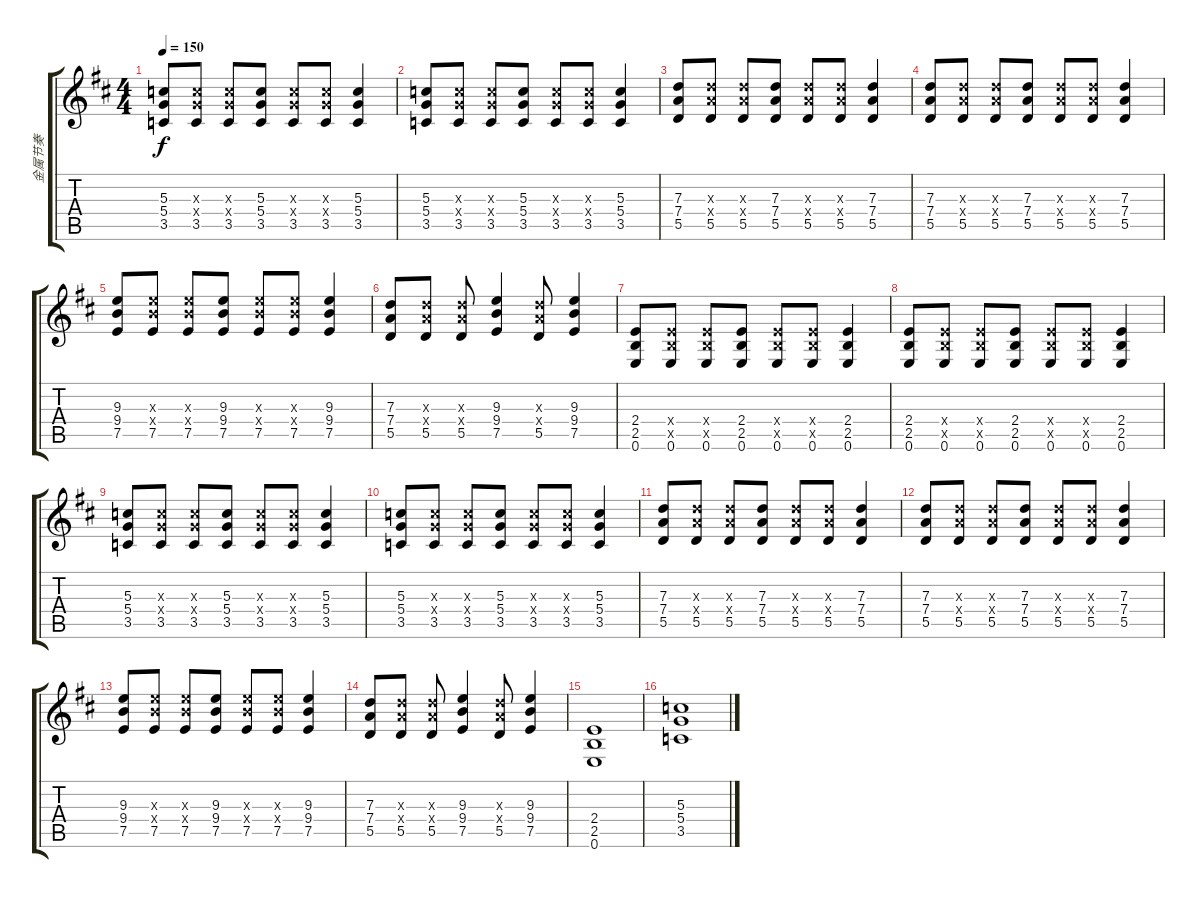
\track ("金属节奏" "金属节奏") {instrument overdrivenguitar}
\staff {score tabs}
\tuning (E4 B3 G3 D3 A2 E2) {hide}
\ts (4 4)
\tempo 150
\clef g2
\ks bminor
(5.3 5.4 3.5).8{dy f} (5.3{x} 5.4{x} 3.5).8 (5.3{x} 5.4{x} 3.5).8 (5.3 5.4 3.5).8 (5.3{x} 5.4{x} 3.5).8 (5.3{x} 5.4{x} 3.5).8 (5.3 5.4 3.5).4 |
(5.3 5.4 3.5).8 (5.3{x} 5.4{x} 3.5).8 (5.3{x} 5.4{x} 3.5).8 (5.3 5.4 3.5).8 (5.3{x} 5.4{x} 3.5).8 (5.3{x} 5.4{x} 3.5).8 (5.3 5.4 3.5).4 |
(7.3 7.4 5.5).8 (7.3{x} 7.4{x} 5.5).8 (7.3{x} 7.4{x} 5.5).8 (7.3 7.4 5.5).8 (7.3{x} 7.4{x} 5.5).8 (7.3{x} 7.4{x} 5.5).8 (7.3 7.4 5.5).4 |
(7.3 7.4 5.5).8 (7.3{x} 7.4{x} 5.5).8 (7.3{x} 7.4{x} 5.5).8 (7.3 7.4 5.5).8 (7.3{x} 7.4{x} 5.5).8 (7.3{x} 7.4{x} 5.5).8 (7.3 7.4 5.5).4 |
(9.3 9.4 7.5).8 (9.3{x} 9.4{x} 7.5).8 (9.3{x} 9.4{x} 7.5).8 (9.3 9.4 7.5).8 (9.3{x} 9.4{x} 7.5).8 (9.3{x} 9.4{x} 7.5).8 (9.3 9.4 7.5).4 |
(7.3 7.4 5.5).8 (7.3{x} 7.4{x} 5.5).8 (7.3{x} 7.4{x} 5.5).8 (9.3 9.4 7.5).4 (7.3{x} 7.4{x} 5.5).8 (9.3 9.4 7.5).4 |
(2.4 2.5 0.6).8 (2.4{x} 2.5{x} 0.6).8 (2.4{x} 2.5{x} 0.6).8 (2.4 2.5 0.6).8 (2.4{x} 2.5{x} 0.6).8 (2.4{x} 2.5{x} 0.6).8 (2.4 2.5 0.6).4 |
(2.4 2.5 0.6).8 (2.4{x} 2.5{x} 0.6).8 (2.4{x} 2.5{x} 0.6).8 (2.4 2.5 0.6).8 (2.4{x} 2.5{x} 0.6).8 (2.4{x} 2.5{x} 0.6).8 (2.4 2.5 0.6).4 |
(5.3 5.4 3.5).8 (5.3{x} 5.4{x} 3.5).8 (5.3{x} 5.4{x} 3.5).8 (5.3 5.4 3.5).8 (5.3{x} 5.4{x} 3.5).8 (5.3{x} 5.4{x} 3.5).8 (5.3 5.4 3.5).4 |
(5.3 5.4 3.5).8 (5.3{x} 5.4{x} 3.5).8 (5.3{x} 5.4{x} 3.5).8 (5.3 5.4 3.5).8 (5.3{x} 5.4{x} 3.5).8 (5.3{x} 5.4{x} 3.5).8 (5.3 5.4 3.5).4 |
(7.3 7.4 5.5).8 (7.3{x} 7.4{x} 5.5).8 (7.3{x} 7.4{x} 5.5).8 (7.3 7.4 5.5).8 (7.3{x} 7.4{x} 5.5).8 (7.3{x} 7.4{x} 5.5).8 (7.3 7.4 5.5).4 |
(7.3 7.4 5.5).8 (7.3{x} 7.4{x} 5.5).8 (7.3{x} 7.4{x} 5.5).8 (7.3 7.4 5.5).8 (7.3{x} 7.4{x} 5.5).8 (7.3{x} 7.4{x} 5.5).8 (7.3 7.4 5.5).4 |
(9.3 9.4 7.5).8 (9.3{x} 9.4{x} 7.5).8 (9.3{x} 9.4{x} 7.5).8 (9.3 9.4 7.5).8 (9.3{x} 9.4{x} 7.5).8 (9.3{x} 9.4{x} 7.5).8 (9.3 9.4 7.5).4 |
(7.3 7.4 5.5).8 (7.3{x} 7.4{x} 5.5).8 (7.3{x} 7.4{x} 5.5).8 (9.3 9.4 7.5).4 (7.3{x} 7.4{x} 5.5).8 (9.3 9.4 7.5).4 |
(2.4 2.5 0.6).1 |
(5.3 5.4 3.5).1
